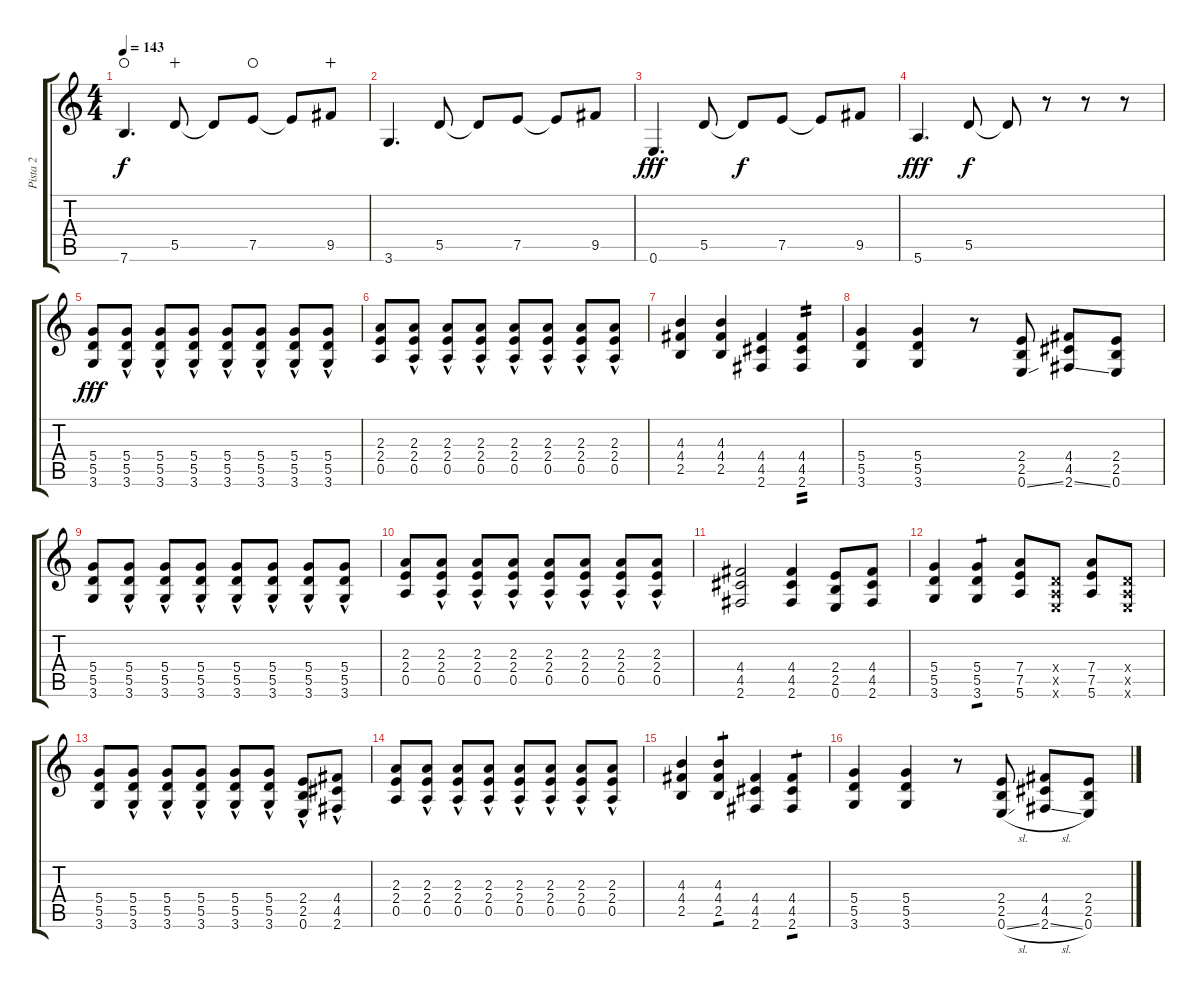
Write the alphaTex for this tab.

\track ("Pista 2" "Pista 2") {instrument distortionguitar}
\staff {score tabs}
\tuning (E4 B3 G3 D3 A2 E2) {hide}
\ts (4 4)
\tempo 143
\clef g2
\ks c
7.6.4{d dy f instrument overdrivenguitar waho} 5.5.8{wahc} 5.5{t}.8 7.5.8{waho} 7.5{t}.8 9.5.8{wahc} |
3.6.4{d} 5.5.8 5.5{t}.8 7.5.8 7.5{t}.8 9.5.8 |
0.6.4{d dy fff} 5.5.8 5.5{t}.8{dy f} 7.5.8 7.5{t}.8 9.5.8 |
5.6.4{d dy fff} 5.5.8{dy f} 5.5{t}.8 r.8 r.8{instrument distortionguitar} r.8 |
(5.4 5.5 3.6).8{dy fff} (5.4{hac} 5.5{hac} 3.6{hac}).8 (5.4{hac} 5.5{hac} 3.6{hac}).8 (5.4{hac} 5.5{hac} 3.6{hac}).8 (5.4{hac} 5.5{hac} 3.6{hac}).8 (5.4{hac} 5.5{hac} 3.6{hac}).8 (5.4{hac} 5.5{hac} 3.6{hac}).8 (5.4{hac} 5.5{hac} 3.6{hac}).8 |
(2.3 2.4 0.5).8 (2.3{hac} 2.4{hac} 0.5{hac}).8 (2.3{hac} 2.4{hac} 0.5{hac}).8 (2.3{hac} 2.4{hac} 0.5{hac}).8 (2.3{hac} 2.4{hac} 0.5{hac}).8 (2.3{hac} 2.4{hac} 0.5{hac}).8 (2.3{hac} 2.4{hac} 0.5{hac}).8 (2.3{hac} 2.4{hac} 0.5{hac}).8 |
(4.3 4.4 2.5).4 (4.3 4.4 2.5).4 (4.4 4.5 2.6).4 (4.4 4.5 2.6).4{tp 2} |
(5.4 5.5 3.6).4 (5.4 5.5 3.6).4 r.8 (2.4 2.5 0.6{ss}).8 (4.4 4.5 2.6{ss}).8 (2.4 2.5 0.6).8 |
(5.4 5.5 3.6).8 (5.4{hac} 5.5{hac} 3.6{hac}).8 (5.4{hac} 5.5{hac} 3.6{hac}).8 (5.4{hac} 5.5{hac} 3.6{hac}).8 (5.4{hac} 5.5{hac} 3.6{hac}).8 (5.4{hac} 5.5{hac} 3.6{hac}).8 (5.4{hac} 5.5{hac} 3.6{hac}).8 (5.4{hac} 5.5{hac} 3.6{hac}).8 |
(2.3 2.4 0.5).8 (2.3{hac} 2.4{hac} 0.5{hac}).8 (2.3{hac} 2.4{hac} 0.5{hac}).8 (2.3{hac} 2.4{hac} 0.5{hac}).8 (2.3{hac} 2.4{hac} 0.5{hac}).8 (2.3{hac} 2.4{hac} 0.5{hac}).8 (2.3{hac} 2.4{hac} 0.5{hac}).8 (2.3{hac} 2.4{hac} 0.5{hac}).8 |
(4.4 4.5 2.6).2 (4.4 4.5 2.6).4 (2.4 2.5 0.6).8 (4.4 4.5 2.6).8 |
(5.4 5.5 3.6).4 (5.4 5.5 3.6).4{tp 1} (7.4 7.5 5.6).8 (0.4{x} 0.5{x} 0.6{x}).8 (7.4 7.5 5.6).8 (0.4{x} 0.5{x} 0.6{x}).8 |
(5.4 5.5 3.6).8 (5.4{hac} 5.5{hac} 3.6{hac}).8 (5.4{hac} 5.5{hac} 3.6{hac}).8 (5.4{hac} 5.5{hac} 3.6{hac}).8 (5.4{hac} 5.5{hac} 3.6{hac}).8 (5.4{hac} 5.5{hac} 3.6{hac}).8 (2.4{hac} 2.5{hac} 0.6{hac}).8 (4.4{hac} 4.5{hac} 2.6{hac}).8 |
(2.3 2.4 0.5).8 (2.3{hac} 2.4{hac} 0.5{hac}).8 (2.3{hac} 2.4{hac} 0.5{hac}).8 (2.3{hac} 2.4{hac} 0.5{hac}).8 (2.3{hac} 2.4{hac} 0.5{hac}).8 (2.3{hac} 2.4{hac} 0.5{hac}).8 (2.3{hac} 2.4{hac} 0.5{hac}).8 (2.3{hac} 2.4{hac} 0.5{hac}).8 |
(4.3 4.4 2.5).4 (4.3 4.4 2.5).4{tp 1} (4.4 4.5 2.6).4 (4.4 4.5 2.6).4{tp 1} |
(5.4 5.5 3.6).4 (5.4 5.5 3.6).4 r.8 (2.4 2.5 0.6{sl}).8 (4.4 4.5 2.6{sl}).8 (2.4 2.5 0.6).8
